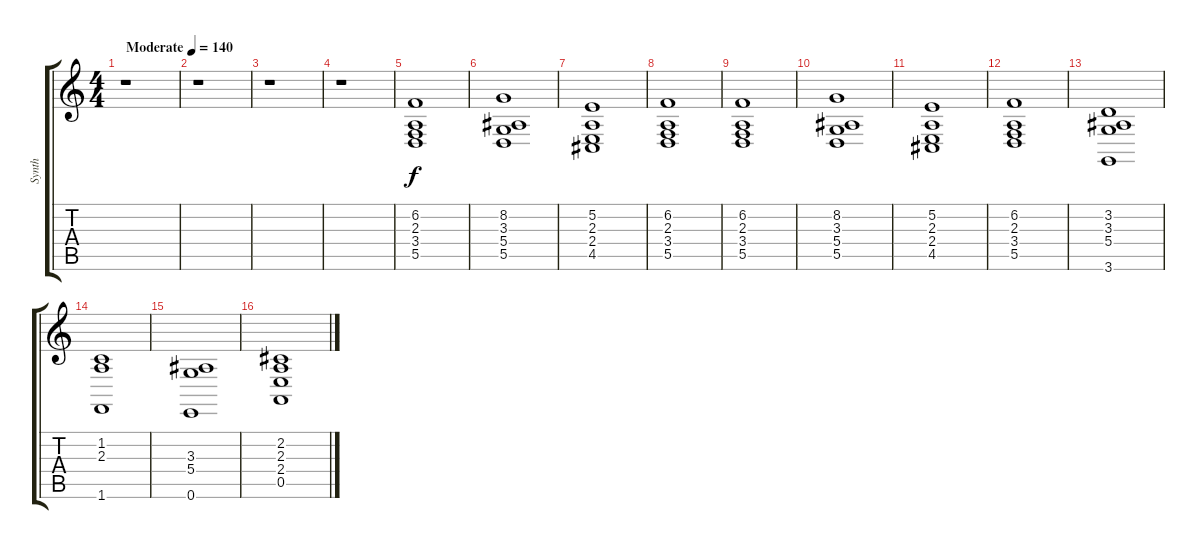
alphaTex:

\track ("Synth" "Synth") {instrument pad8sweep}
\staff {score tabs}
\tuning (E4 B3 G3 D3 A2 E2) {hide}
\ts (4 4)
\tempo (140 "Moderate")
\clef g2
\ks c
r.1{dy f instrument pad8sweep} |
r.1 |
r.1 |
r.1 |
(6.2 2.3 3.4 5.5).1 |
(8.2 3.3 5.4 5.5).1 |
(5.2 2.3 2.4 4.5).1 |
(6.2 2.3 3.4 5.5).1 |
(6.2 2.3 3.4 5.5).1 |
(8.2 3.3 5.4 5.5).1 |
(5.2 2.3 2.4 4.5).1 |
(6.2 2.3 3.4 5.5).1 |
(3.2 3.3 5.4 3.6).1 |
(1.2 2.3 1.6).1 |
(3.3 5.4 0.6).1 |
(2.2 2.3 2.4 0.5).1
